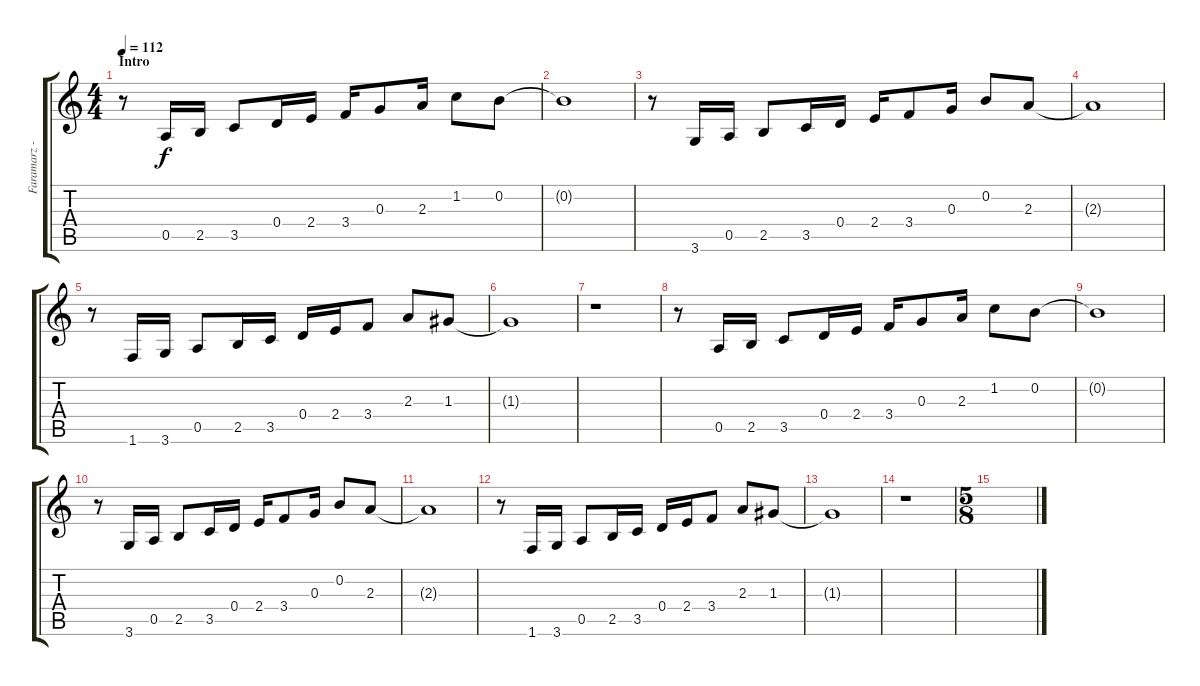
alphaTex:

\track ("Faramarz - Guitar Solo " "Faramarz -") {instrument acousticguitarsteel}
\staff {score tabs}
\tuning (E4 B3 G3 D3 A2 E2) {hide}
\ts (4 4)
\section ("" "Intro")
\tempo 112
\clef g2
\ks c
r.8{dy f instrument acousticguitarsteel} 0.5.16 2.5.16 3.5.8 0.4.16 2.4.16 3.4.16 0.3.8 2.3.16 1.2.8 0.2.8 |
0.2{t}.1 |
r.8 3.6.16 0.5.16 2.5.8 3.5.16 0.4.16 2.4.16 3.4.8 0.3.16 0.2.8 2.3.8 |
2.3{t}.1 |
r.8 1.6.16 3.6.16 0.5.8 2.5.16 3.5.16 0.4.16 2.4.16 3.4.8 2.3.8 1.3.8 |
1.3{t}.1 |
r.1 |
r.8 0.5.16 2.5.16 3.5.8 0.4.16 2.4.16 3.4.16 0.3.8 2.3.16 1.2.8 0.2.8 |
0.2{t}.1 |
r.8 3.6.16 0.5.16 2.5.8 3.5.16 0.4.16 2.4.16 3.4.8 0.3.16 0.2.8 2.3.8 |
2.3{t}.1 |
r.8 1.6.16 3.6.16 0.5.8 2.5.16 3.5.16 0.4.16 2.4.16 3.4.8 2.3.8 1.3.8 |
1.3{t}.1 |
r.1 |
\ts (5 8)
